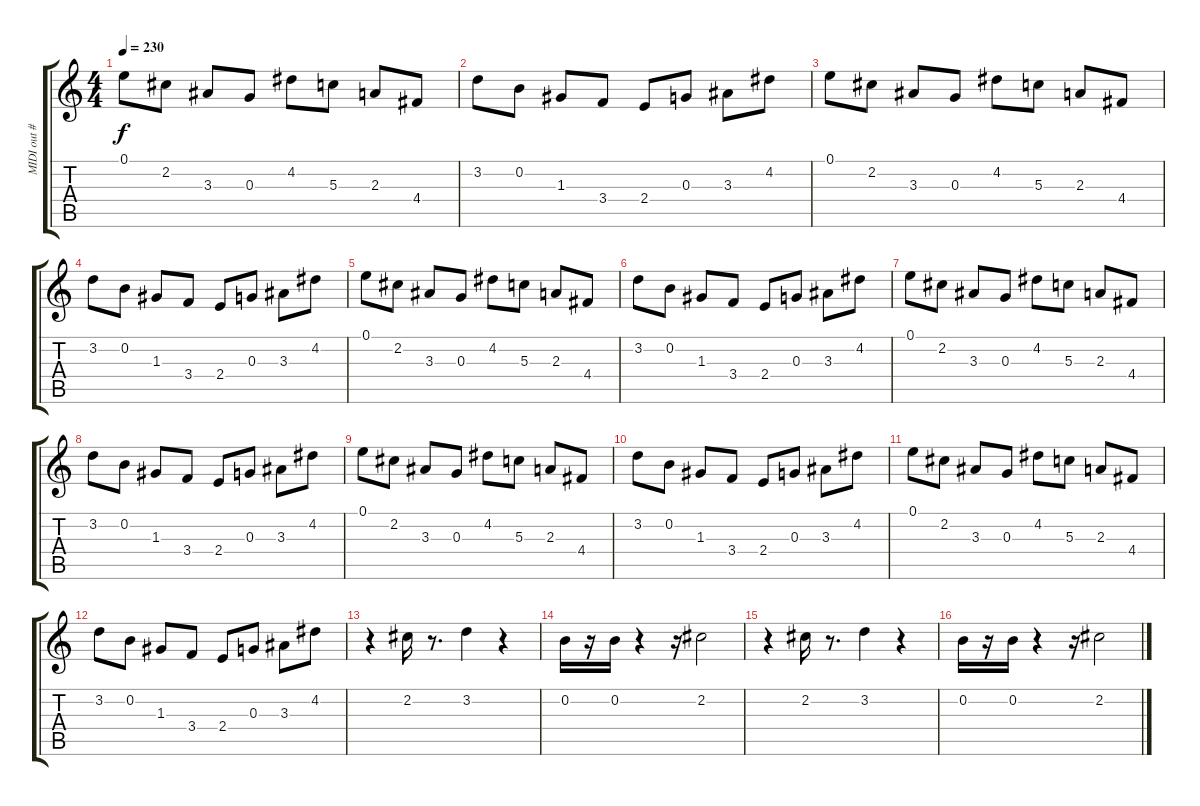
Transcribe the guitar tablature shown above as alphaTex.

\track ("MIDI out #2" "MIDI out #") {instrument electricbasspick}
\staff {score tabs}
\tuning (E4 B3 G3 D3 A2 E2) {hide}
\ts (4 4)
\tempo 230
\clef g2
\ks c
0.1.8{dy f} 2.2.8 3.3.8 0.3.8 4.2.8 5.3.8 2.3.8 4.4.8 |
3.2.8 0.2.8 1.3.8 3.4.8 2.4.8 0.3.8 3.3.8 4.2.8 |
0.1.8 2.2.8 3.3.8 0.3.8 4.2.8 5.3.8 2.3.8 4.4.8 |
3.2.8 0.2.8 1.3.8 3.4.8 2.4.8 0.3.8 3.3.8 4.2.8 |
0.1.8 2.2.8 3.3.8 0.3.8 4.2.8 5.3.8 2.3.8 4.4.8 |
3.2.8 0.2.8 1.3.8 3.4.8 2.4.8 0.3.8 3.3.8 4.2.8 |
0.1.8 2.2.8 3.3.8 0.3.8 4.2.8 5.3.8 2.3.8 4.4.8 |
3.2.8 0.2.8 1.3.8 3.4.8 2.4.8 0.3.8 3.3.8 4.2.8 |
0.1.8 2.2.8 3.3.8 0.3.8 4.2.8 5.3.8 2.3.8 4.4.8 |
3.2.8 0.2.8 1.3.8 3.4.8 2.4.8 0.3.8 3.3.8 4.2.8 |
0.1.8 2.2.8 3.3.8 0.3.8 4.2.8 5.3.8 2.3.8 4.4.8 |
3.2.8 0.2.8 1.3.8 3.4.8 2.4.8 0.3.8 3.3.8 4.2.8 |
r.4 2.2.16 r.8{d} 3.2.4 r.4 |
0.2.16 r.16 0.2.16 r.4 r.16 2.2.2 |
r.4 2.2.16 r.8{d} 3.2.4 r.4 |
0.2.16 r.16 0.2.16 r.4 r.16 2.2.2
